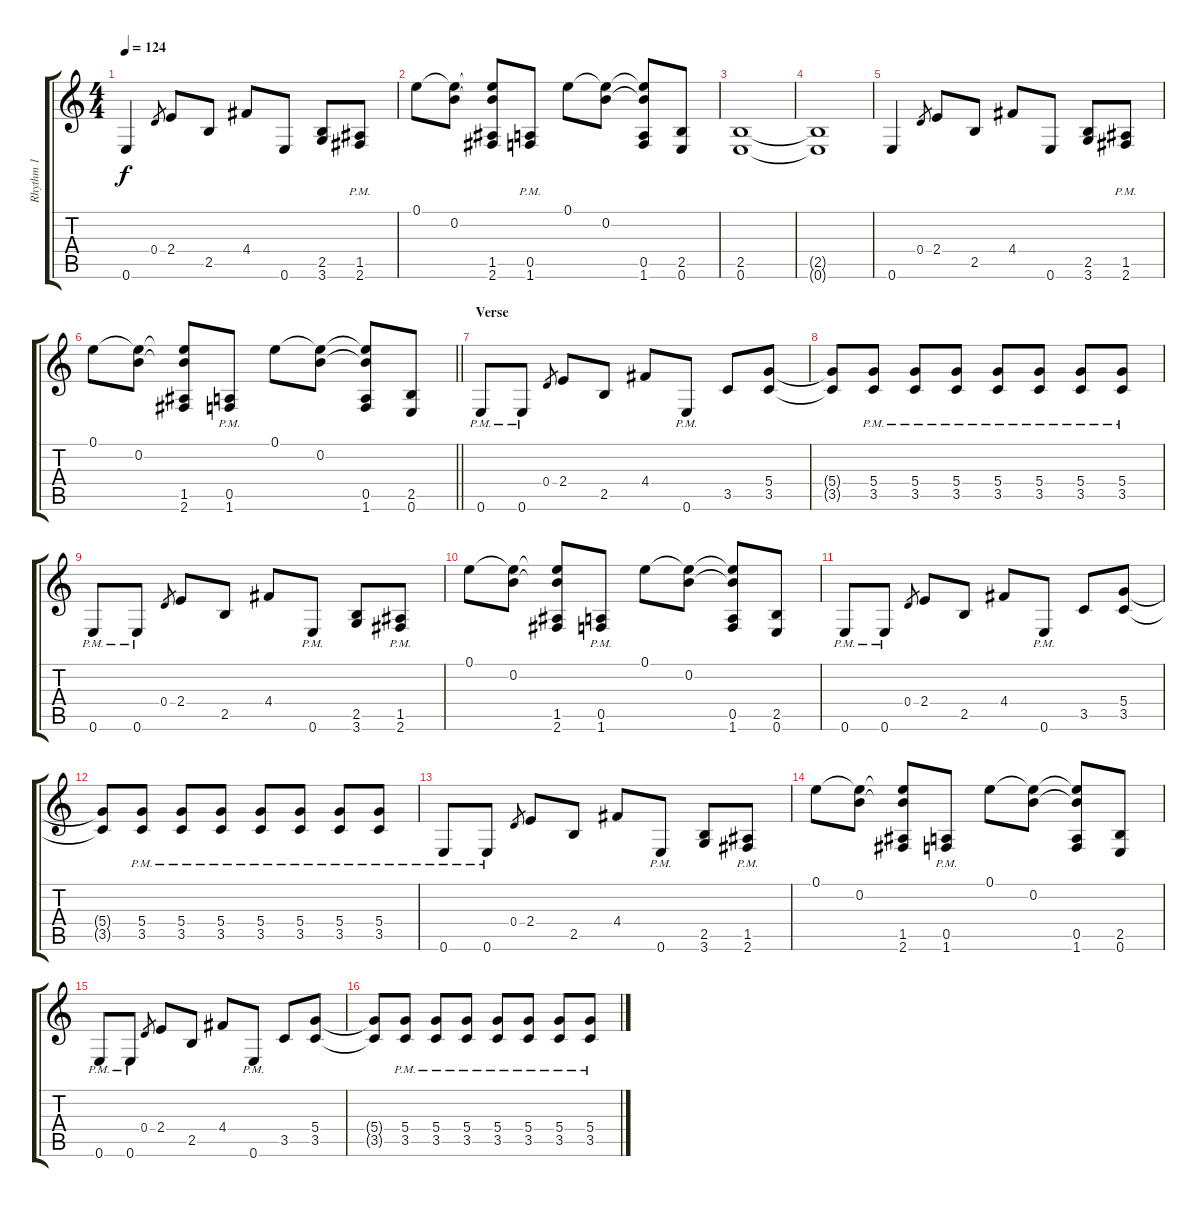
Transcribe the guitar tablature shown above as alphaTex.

\track ("Rhythm 1" "Rhythm 1") {instrument distortionguitar}
\staff {score tabs}
\tuning (E4 B3 G3 D3 A2 E2) {hide}
\ts (4 4)
\tempo 124
\clef g2
\ks c
0.6.4{dy f} 0.4.8{gr} 2.4.8 2.5.8 4.4.8 0.6.8 (2.5 3.6).8 (1.5{pm} 2.6{pm}).8 |
0.1.8 (0.1{t} 0.2).8 (0.1{t} 0.2{t} 1.5 2.6).8 (0.5{pm} 1.6{pm}).8 0.1.8 (0.1{t} 0.2).8 (0.1{t} 0.2{t} 0.5 1.6).8 (2.5 0.6).8 |
(2.5 0.6).1 |
(2.5{t} 0.6{t}).1 |
0.6.4 0.4.8{gr} 2.4.8 2.5.8 4.4.8 0.6.8 (2.5 3.6).8 (1.5{pm} 2.6{pm}).8 |
\barLineRight lightlight
0.1.8 (0.1{t} 0.2).8 (0.1{t} 0.2{t} 1.5 2.6).8 (0.5{pm} 1.6{pm}).8 0.1.8 (0.1{t} 0.2).8 (0.1{t} 0.2{t} 0.5 1.6).8 (2.5 0.6).8 |
\section ("" "Verse")
0.6{pm}.8 0.6{pm}.8 0.4.8{gr} 2.4.8 2.5.8 4.4.8 0.6{pm}.8 3.5.8 (5.4 3.5).8 |
(5.4{t} 3.5{t}).8 (5.4{pm} 3.5{pm}).8 (5.4{pm} 3.5{pm}).8 (5.4{pm} 3.5{pm}).8 (5.4{pm} 3.5{pm}).8 (5.4{pm} 3.5{pm}).8 (5.4{pm} 3.5{pm}).8 (5.4{pm} 3.5{pm}).8 |
0.6{pm}.8 0.6{pm}.8 0.4.8{gr} 2.4.8 2.5.8 4.4.8 0.6{pm}.8 (2.5 3.6).8 (1.5{pm} 2.6{pm}).8 |
0.1.8 (0.1{t} 0.2).8 (0.1{t} 0.2{t} 1.5 2.6).8 (0.5{pm} 1.6{pm}).8 0.1.8 (0.1{t} 0.2).8 (0.1{t} 0.2{t} 0.5 1.6).8 (2.5 0.6).8 |
0.6{pm}.8 0.6{pm}.8 0.4.8{gr} 2.4.8 2.5.8 4.4.8 0.6{pm}.8 3.5.8 (5.4 3.5).8 |
(5.4{t} 3.5{t}).8 (5.4{pm} 3.5{pm}).8 (5.4{pm} 3.5{pm}).8 (5.4{pm} 3.5{pm}).8 (5.4{pm} 3.5{pm}).8 (5.4{pm} 3.5{pm}).8 (5.4{pm} 3.5{pm}).8 (5.4{pm} 3.5{pm}).8 |
0.6{pm}.8 0.6{pm}.8 0.4.8{gr} 2.4.8 2.5.8 4.4.8 0.6{pm}.8 (2.5 3.6).8 (1.5{pm} 2.6{pm}).8 |
0.1.8 (0.1{t} 0.2).8 (0.1{t} 0.2{t} 1.5 2.6).8 (0.5{pm} 1.6{pm}).8 0.1.8 (0.1{t} 0.2).8 (0.1{t} 0.2{t} 0.5 1.6).8 (2.5 0.6).8 |
0.6{pm}.8 0.6{pm}.8 0.4.8{gr} 2.4.8 2.5.8 4.4.8 0.6{pm}.8 3.5.8 (5.4 3.5).8 |
(5.4{t} 3.5{t}).8 (5.4{pm} 3.5{pm}).8 (5.4{pm} 3.5{pm}).8 (5.4{pm} 3.5{pm}).8 (5.4{pm} 3.5{pm}).8 (5.4{pm} 3.5{pm}).8 (5.4{pm} 3.5{pm}).8 (5.4{pm} 3.5{pm}).8
